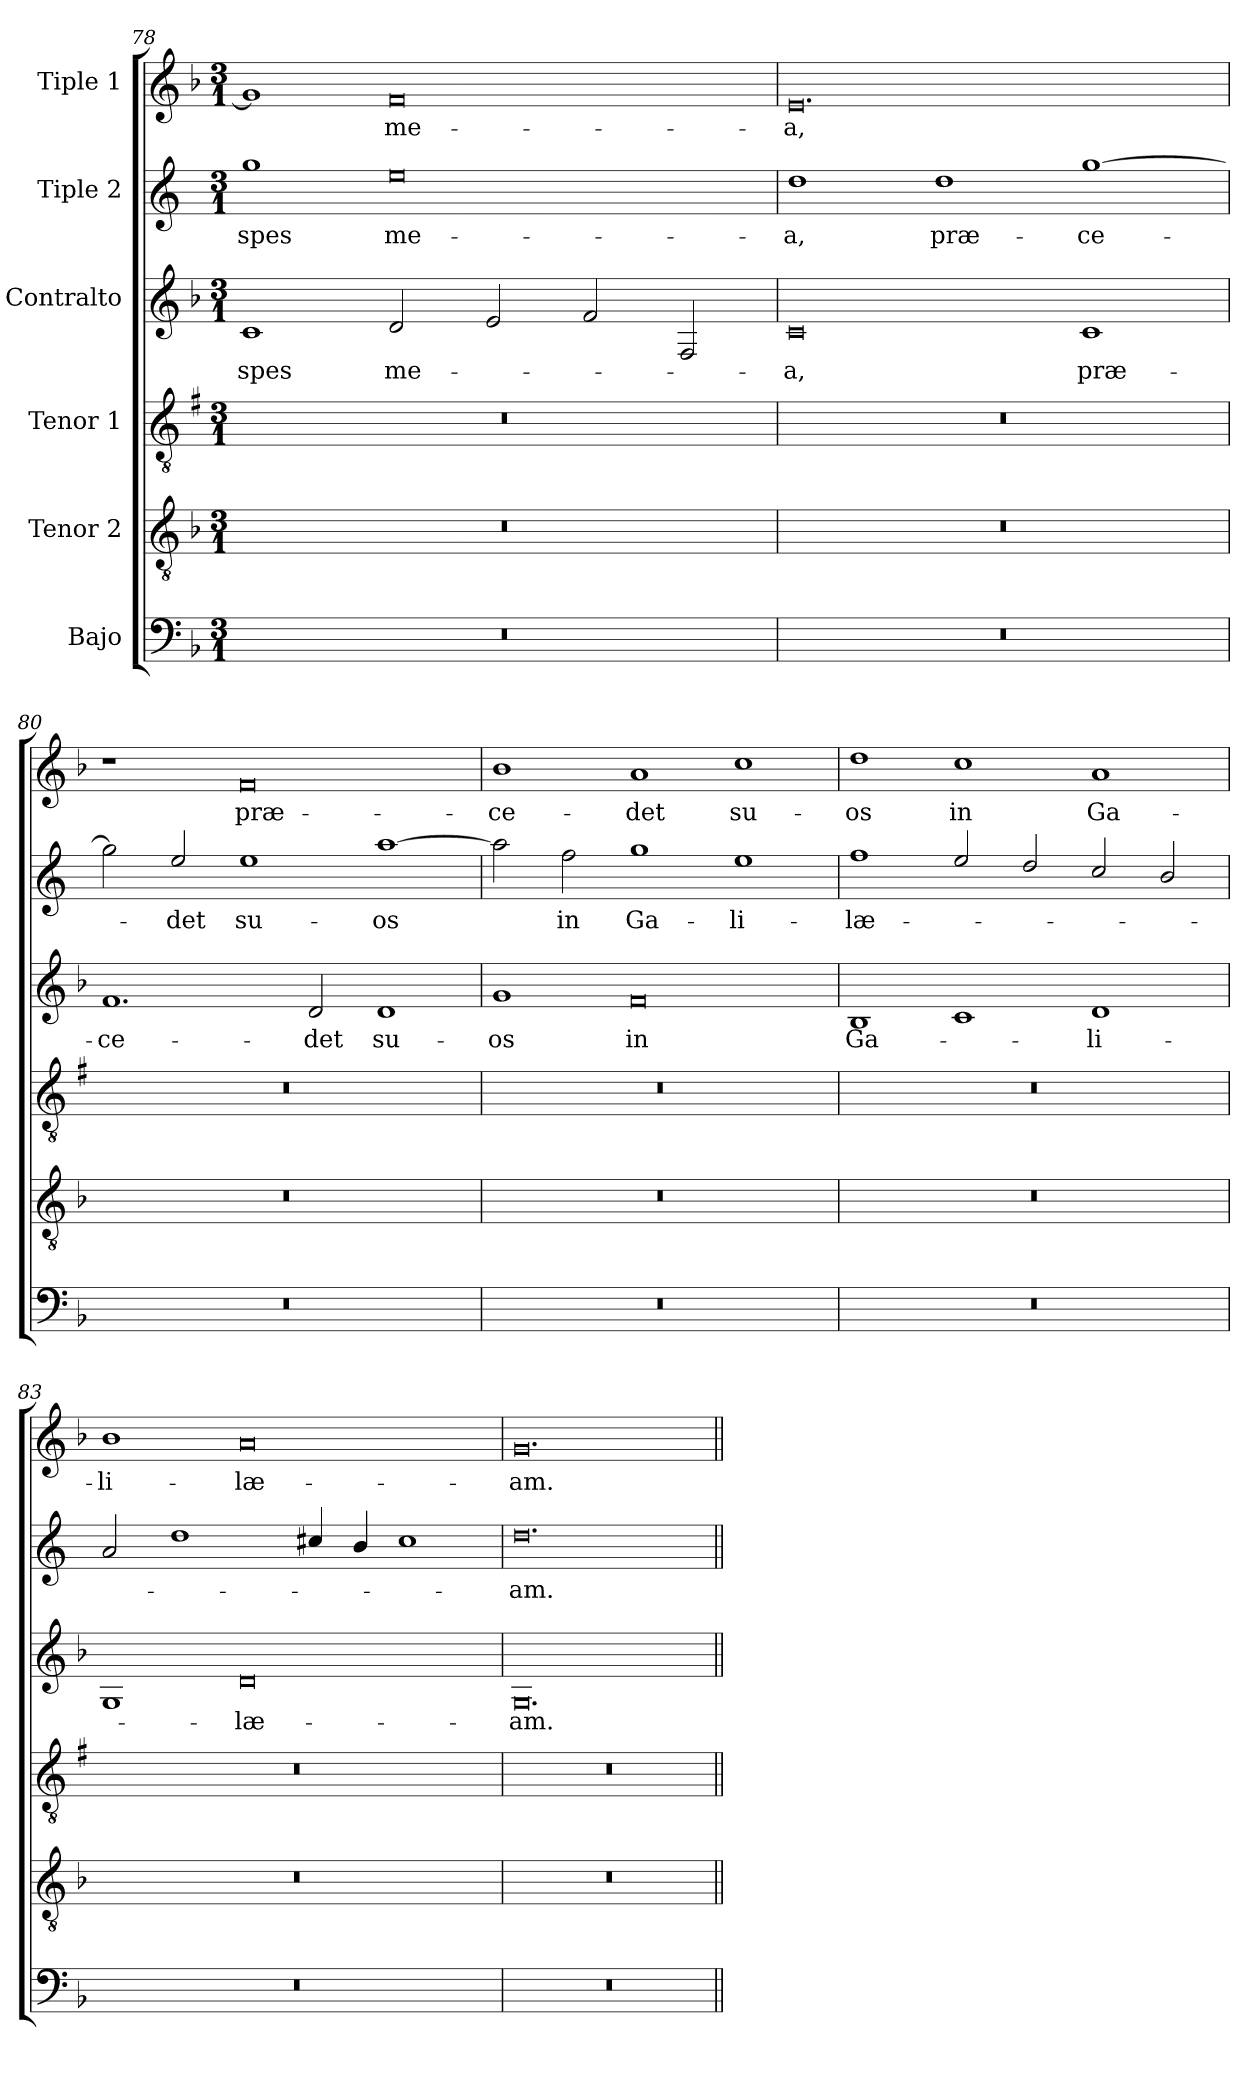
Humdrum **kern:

**kern	**kern	**kern	**kern	**text	**kern	**text	**kern	**text
*part6	*part5	*part4	*part3	*part3	*part2	*part2	*part1	*part1
*staff6	*staff5	*staff4	*staff3	*staff3	*staff2	*staff2	*staff1	*staff1
*I"Bajo	*I"Tenor 2	*I"Tenor 1	*I"Contralto	*	*I"Tiple 2	*	*I"Tiple 1	*
*clefF4	*clefGv2	*clefGv2	*clefG2	*	*clefG2	*	*clefG2	*
*	*	*ITrd1c2	*	*	*ITrd4c7	*	*	*
*k[b-]	*k[b-]	*k[b-]	*k[b-]	*	*k[b-]	*	*k[b-]	*
*F:	*F:	*F:	*F:	*	*F:	*	*F:	*
*M3/1	*M3/1	*M3/1	*M3/1	*	*M3/1	*	*M3/1	*
=78	=78	=78	=78	=78	=78	=78	=78	=78
!	!	!	!	!LO:LY:b	!	!LO:LY:b	!	!
0.r	0.r	0.r	1c	spes	1cc	spes	1g]	.
!	!	!	!	!LO:LY:b	!	!LO:LY:b	!	!LO:LY:b
.	.	.	2d/	me-	0a	me-	0f	me-
.	.	.	2e/	.	.	.	.	.
.	.	.	2f/	.	.	.	.	.
.	.	.	2F/	.	.	.	.	.
=79	=79	=79	=79	=79	=79	=79	=79	=79
!	!	!	!	!LO:LY:b	!	!LO:LY:b	!	!LO:LY:b
0.r	0.r	0.r	0c	-a,	1g	-a,	0.e	-a,
!	!	!	!	!	!	!LO:LY:b	!	!
.	.	.	.	.	1g	præ-	.	.
!	!	!	!	!LO:LY:b	!	!LO:LY:b	!	!
.	.	.	1c	præ-	[1cc	-ce-	.	.
=80	=80	=80	=80	=80	=80	=80	=80	=80
!	!	!	!	!LO:LY:b	!	!	!	!
0.r	0.r	0.r	1.f	-ce-	2cc\]	.	1r	.
!	!	!	!	!	!	!LO:LY:b	!	!
.	.	.	.	.	2a/	-det	.	.
!	!	!	!	!	!	!LO:LY:b	!	!LO:LY:b
.	.	.	.	.	1a	su-	0f	præ-
!	!	!	!	!LO:LY:b	!	!	!	!
.	.	.	2d/	-det	.	.	.	.
!	!	!	!	!LO:LY:b	!	!LO:LY:b	!	!
.	.	.	1d	su-	[1dd	-os	.	.
!!LO:PB:g=z
=81	=81	=81	=81	=81	=81	=81	=81	=81
!	!	!	!	!LO:LY:b	!	!	!	!LO:LY:b
0.r	0.r	0.r	1g	-os	2dd\]	.	1b-	-ce-
!	!	!	!	!	!	!LO:LY:b	!	!
.	.	.	.	.	2b-\	in	.	.
!	!	!	!	!LO:LY:b	!	!LO:LY:b	!	!LO:LY:b
.	.	.	0f	in	1cc	Ga-	1a	-det
!	!	!	!	!	!	!LO:LY:b	!	!LO:LY:b
.	.	.	.	.	1a	-li-	1cc	su-
=82	=82	=82	=82	=82	=82	=82	=82	=82
!	!	!	!	!LO:LY:b	!	!LO:LY:b	!	!LO:LY:b
0.r	0.r	0.r	1B-	Ga-	1b-	-læ-	1dd	-os
!	!	!	!	!	!	!	!	!LO:LY:b
.	.	.	1c	.	2a/	.	1cc	in
.	.	.	.	.	2g/	.	.	.
!	!	!	!	!LO:LY:b	!	!	!	!LO:LY:b
.	.	.	1d	-li-	2f/	.	1a	Ga-
.	.	.	.	.	2e/	.	.	.
=83	=83	=83	=83	=83	=83	=83	=83	=83
!	!	!	!	!	!	!	!	!LO:LY:b
0.r	0.r	0.r	1G	.	2d/	.	1b-	-li-
.	.	.	.	.	1g	.	.	.
!	!	!	!	!LO:LY:b	!	!	!	!LO:LY:b
.	.	.	0d	-læ-	.	.	0a	-læ-
.	.	.	.	.	4f#X/	.	.	.
.	.	.	.	.	4e/	.	.	.
.	.	.	.	.	1f#	.	.	.
=84	=84	=84	=84	=84	=84	=84	=84	=84
!	!	!	!	!LO:LY:b	!	!LO:LY:b	!	!LO:LY:b
0.r	0.r	0.r	0.G	-am.	0.g	-am.	0.g	-am.
=||	=||	=||	=||	=||	=||	=||	=||	=||
*-	*-	*-	*-	*-	*-	*-	*-	*-
